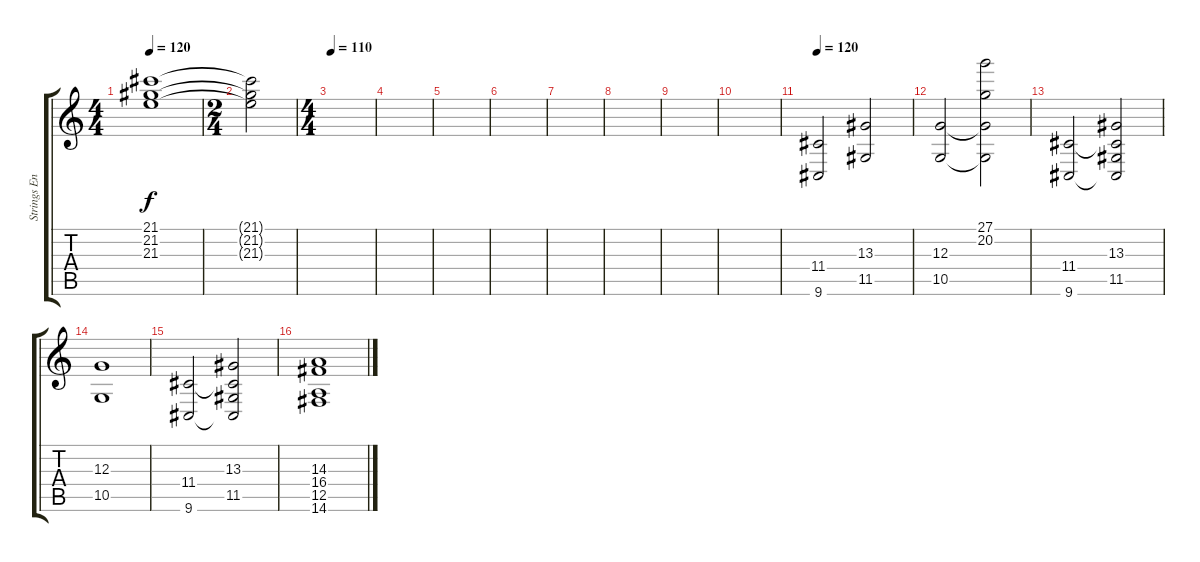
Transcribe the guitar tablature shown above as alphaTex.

\track ("Strings Ensemble" "Strings En") {instrument stringensemble1}
\staff {score tabs}
\tuning (E4 B3 G3 D3 A2 E2) {hide}
\ts (4 4)
\tempo 120
\clef g2
\ks c
(21.1{t} 21.2{t} 21.3{t}).1{dy f} |
\ts (2 4)
(21.1{t} 21.2{t} 21.3{t}).2 |
\ts (4 4)
\tempo 110
|
|
|
|
|
|
|
|
\tempo 120
(11.4 9.6).2 (13.3 11.5).2 |
(12.3 10.5).2 (27.1 20.2 12.3{t} 10.5{t}).2 |
(11.4 9.6).2 (13.3 11.4{t} 11.5 9.6{t}).2 |
(12.3 10.5).1 |
(11.4 9.6).2 (13.3 11.4{t} 11.5 9.6{t}).2 |
(14.3 16.4 12.5 14.6).1
